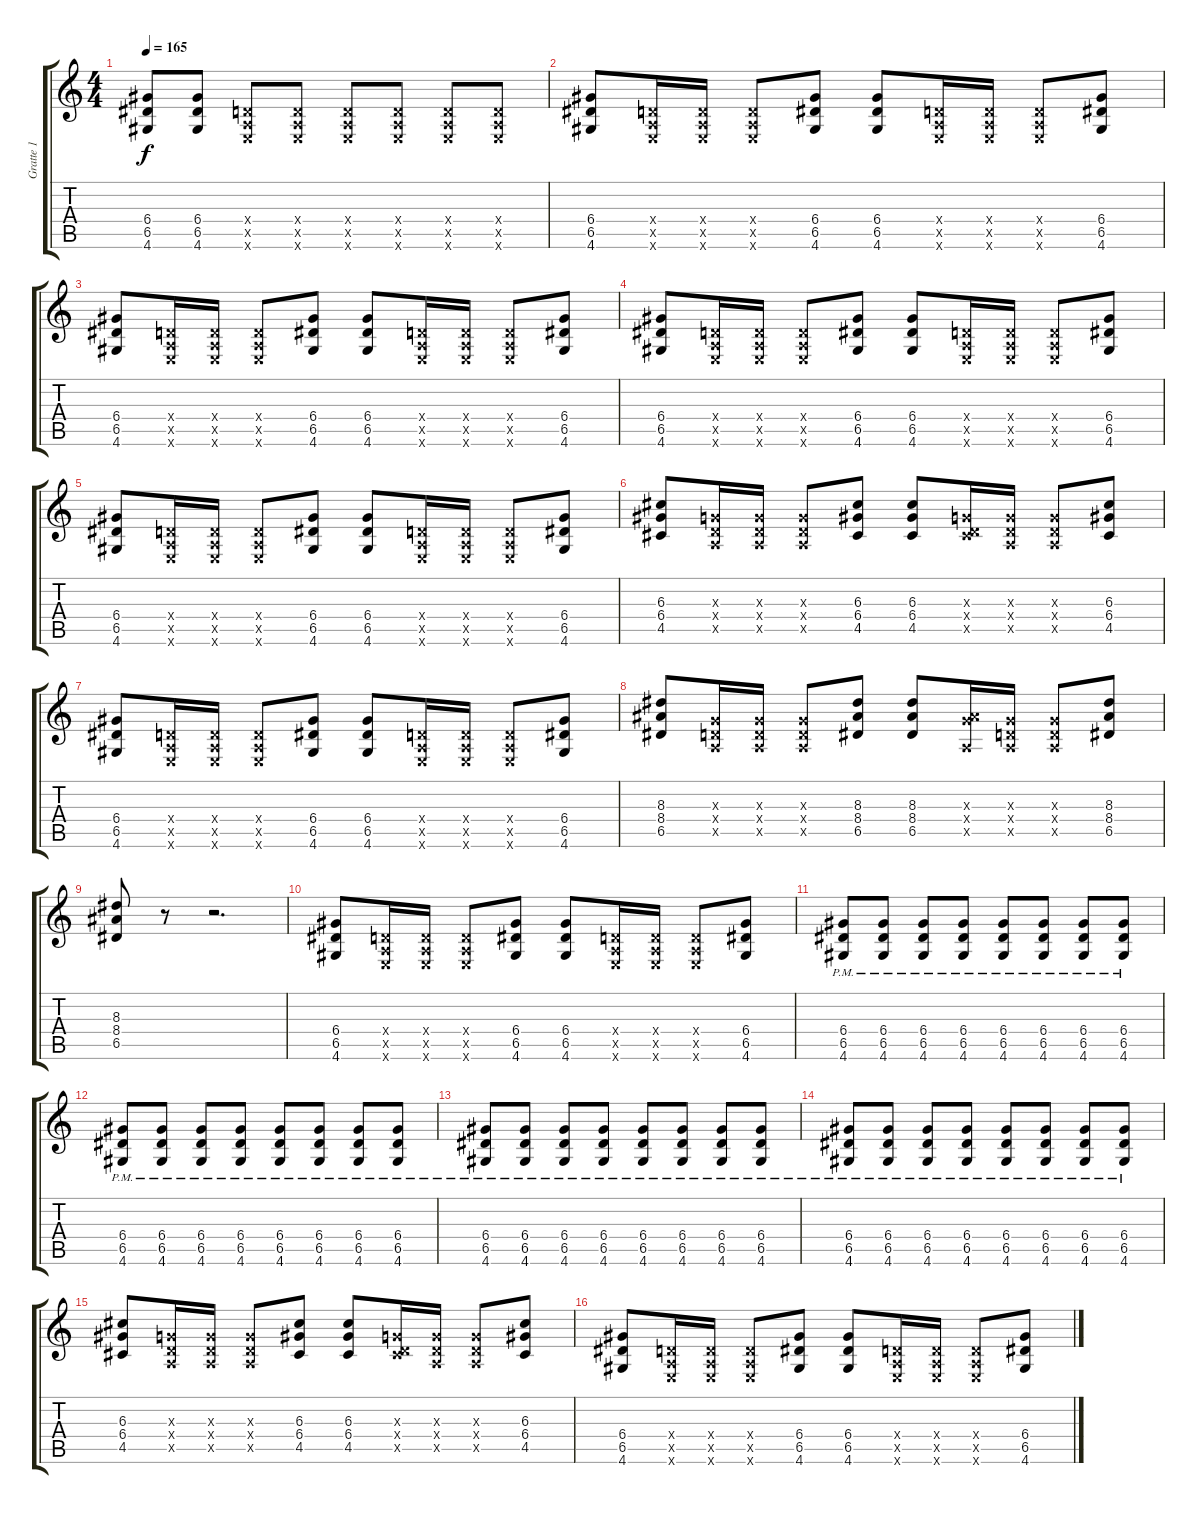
\track ("Gratte 1" "Gratte 1") {instrument overdrivenguitar}
\staff {score tabs}
\tuning (E4 B3 G3 D3 A2 E2) {hide}
\ts (4 4)
\tempo 165
\clef g2
\ks c
(6.4 6.5 4.6).8{dy f} (6.4 6.5 4.6).8 (0.4{x} 0.5{x} 0.6{x}).8 (0.4{x} 0.5{x} 0.6{x}).8 (0.4{x} 0.5{x} 0.6{x}).8 (0.4{x} 0.5{x} 0.6{x}).8 (0.4{x} 0.5{x} 0.6{x}).8 (0.4{x} 0.5{x} 0.6{x}).8 |
(6.4 6.5 4.6).8 (0.4{x} 0.5{x} 0.6{x}).16 (0.4{x} 0.5{x} 0.6{x}).16 (0.4{x} 0.5{x} 0.6{x}).8 (6.4 6.5 4.6).8 (6.4 6.5 4.6).8 (0.4{x} 0.5{x} 0.6{x}).16 (0.4{x} 0.5{x} 0.6{x}).16 (0.4{x} 0.5{x} 0.6{x}).8 (6.4 6.5 4.6).8 |
(6.4 6.5 4.6).8 (0.4{x} 0.5{x} 0.6{x}).16 (0.4{x} 0.5{x} 0.6{x}).16 (0.4{x} 0.5{x} 0.6{x}).8 (6.4 6.5 4.6).8 (6.4 6.5 4.6).8 (0.4{x} 0.5{x} 0.6{x}).16 (0.4{x} 0.5{x} 0.6{x}).16 (0.4{x} 0.5{x} 0.6{x}).8 (6.4 6.5 4.6).8 |
(6.4 6.5 4.6).8 (0.4{x} 0.5{x} 0.6{x}).16 (0.4{x} 0.5{x} 0.6{x}).16 (0.4{x} 0.5{x} 0.6{x}).8 (6.4 6.5 4.6).8 (6.4 6.5 4.6).8 (0.4{x} 0.5{x} 0.6{x}).16 (0.4{x} 0.5{x} 0.6{x}).16 (0.4{x} 0.5{x} 0.6{x}).8 (6.4 6.5 4.6).8 |
(6.4 6.5 4.6).8 (0.4{x} 0.5{x} 0.6{x}).16 (0.4{x} 0.5{x} 0.6{x}).16 (0.4{x} 0.5{x} 0.6{x}).8 (6.4 6.5 4.6).8 (6.4 6.5 4.6).8 (0.4{x} 0.5{x} 0.6{x}).16 (0.4{x} 0.5{x} 0.6{x}).16 (0.4{x} 0.5{x} 0.6{x}).8 (6.4 6.5 4.6).8 |
(6.3 6.4 4.5).8 (0.3{x} 0.4{x} 0.5{x}).16 (0.3{x} 0.4{x} 0.5{x}).16 (0.3{x} 0.4{x} 0.5{x}).8 (6.3 6.4 4.5).8 (6.3 6.4 4.5).8 (0.3{x} 0.4{x} 4.5{x}).16 (0.3{x} 0.4{x} 0.5{x}).16 (0.3{x} 0.4{x} 0.5{x}).8 (6.3 6.4 4.5).8 |
(6.4 6.5 4.6).8 (0.4{x} 0.5{x} 0.6{x}).16 (0.4{x} 0.5{x} 0.6{x}).16 (0.4{x} 0.5{x} 0.6{x}).8 (6.4 6.5 4.6).8 (6.4 6.5 4.6).8 (0.4{x} 0.5{x} 0.6{x}).16 (0.4{x} 0.5{x} 0.6{x}).16 (0.4{x} 0.5{x} 0.6{x}).8 (6.4 6.5 4.6).8 |
(8.3 8.4 6.5).8 (0.3{x} 0.4{x} 0.5{x}).16 (0.3{x} 0.4{x} 0.5{x}).16 (0.3{x} 0.4{x} 0.5{x}).8 (8.3 8.4 6.5).8 (8.3 8.4 6.5).8 (0.3{x} 8.4{x} 0.5{x}).16 (0.3{x} 0.4{x} 0.5{x}).16 (0.3{x} 0.4{x} 0.5{x}).8 (8.3 8.4 6.5).8 |
(8.3 8.4 6.5).8 r.8 r.2{d} |
(6.4 6.5 4.6).8 (0.4{x} 0.5{x} 0.6{x}).16 (0.4{x} 0.5{x} 0.6{x}).16 (0.4{x} 0.5{x} 0.6{x}).8 (6.4 6.5 4.6).8 (6.4 6.5 4.6).8 (0.4{x} 0.5{x} 0.6{x}).16 (0.4{x} 0.5{x} 0.6{x}).16 (0.4{x} 0.5{x} 0.6{x}).8 (6.4 6.5 4.6).8 |
(6.4{pm} 6.5{pm} 4.6{pm}).8 (6.4{pm} 6.5{pm} 4.6{pm}).8 (6.4{pm} 6.5{pm} 4.6{pm}).8 (6.4{pm} 6.5{pm} 4.6{pm}).8 (6.4{pm} 6.5{pm} 4.6{pm}).8 (6.4{pm} 6.5{pm} 4.6{pm}).8 (6.4{pm} 6.5{pm} 4.6{pm}).8 (6.4{pm} 6.5{pm} 4.6{pm}).8 |
(6.4{pm} 6.5{pm} 4.6{pm}).8 (6.4{pm} 6.5{pm} 4.6{pm}).8 (6.4{pm} 6.5{pm} 4.6{pm}).8 (6.4{pm} 6.5{pm} 4.6{pm}).8 (6.4{pm} 6.5{pm} 4.6{pm}).8 (6.4{pm} 6.5{pm} 4.6{pm}).8 (6.4{pm} 6.5{pm} 4.6{pm}).8 (6.4{pm} 6.5{pm} 4.6{pm}).8 |
(6.4{pm} 6.5{pm} 4.6{pm}).8 (6.4{pm} 6.5{pm} 4.6{pm}).8 (6.4{pm} 6.5{pm} 4.6{pm}).8 (6.4{pm} 6.5{pm} 4.6{pm}).8 (6.4{pm} 6.5{pm} 4.6{pm}).8 (6.4{pm} 6.5{pm} 4.6{pm}).8 (6.4{pm} 6.5{pm} 4.6{pm}).8 (6.4{pm} 6.5{pm} 4.6{pm}).8 |
(6.4{pm} 6.5{pm} 4.6{pm}).8 (6.4{pm} 6.5{pm} 4.6{pm}).8 (6.4{pm} 6.5{pm} 4.6{pm}).8 (6.4{pm} 6.5{pm} 4.6{pm}).8 (6.4{pm} 6.5{pm} 4.6{pm}).8 (6.4{pm} 6.5{pm} 4.6{pm}).8 (6.4{pm} 6.5{pm} 4.6{pm}).8 (6.4{pm} 6.5{pm} 4.6{pm}).8 |
(6.3 6.4 4.5).8 (0.3{x} 0.4{x} 0.5{x}).16 (0.3{x} 0.4{x} 0.5{x}).16 (0.3{x} 0.4{x} 0.5{x}).8 (6.3 6.4 4.5).8 (6.3 6.4 4.5).8 (0.3{x} 0.4{x} 4.5{x}).16 (0.3{x} 0.4{x} 0.5{x}).16 (0.3{x} 0.4{x} 0.5{x}).8 (6.3 6.4 4.5).8 |
(6.4 6.5 4.6).8 (0.4{x} 0.5{x} 0.6{x}).16 (0.4{x} 0.5{x} 0.6{x}).16 (0.4{x} 0.5{x} 0.6{x}).8 (6.4 6.5 4.6).8 (6.4 6.5 4.6).8 (0.4{x} 0.5{x} 0.6{x}).16 (0.4{x} 0.5{x} 0.6{x}).16 (0.4{x} 0.5{x} 0.6{x}).8 (6.4 6.5 4.6).8
